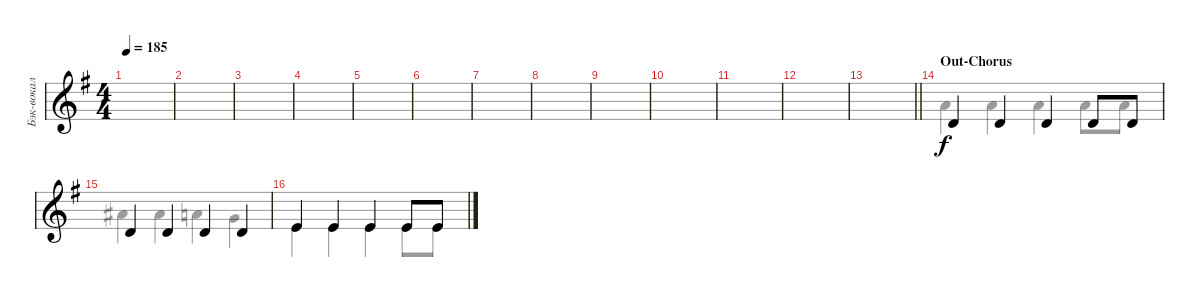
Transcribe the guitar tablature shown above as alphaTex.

\track ("Бэк-вокал" "Бэк-вокал") {instrument brasssection}
\staff {score}
\tuning (E4 B3 G3 D3 A2 E2) {hide}
\voice
\ts (4 4)
\tempo 185
\clef g2
\ks eminor
|
|
|
|
|
|
|
|
|
|
|
|
\barLineRight lightlight
|
\section ("" "Out-Chorus")
3.2.4 3.2.4 3.2.4 3.2.8 3.2.8 |
3.2.4 3.2.4 3.2.4 3.2.4 |
5.2.4 5.2.4 5.2.4 5.2.8 5.2.8
\voice
\clef g2
\ottava regular
\simile none
\ks eminor
|
|
|
|
|
|
|
|
|
|
|
|
\barLineRight lightlight
|
5.1.4 5.1.4 5.1.4 5.1.8 5.1.8 |
6.1.4 6.1.4 5.1.4 3.1.4 |
0.1.4 0.1.4 0.1.4 0.1.8 0.1.8
